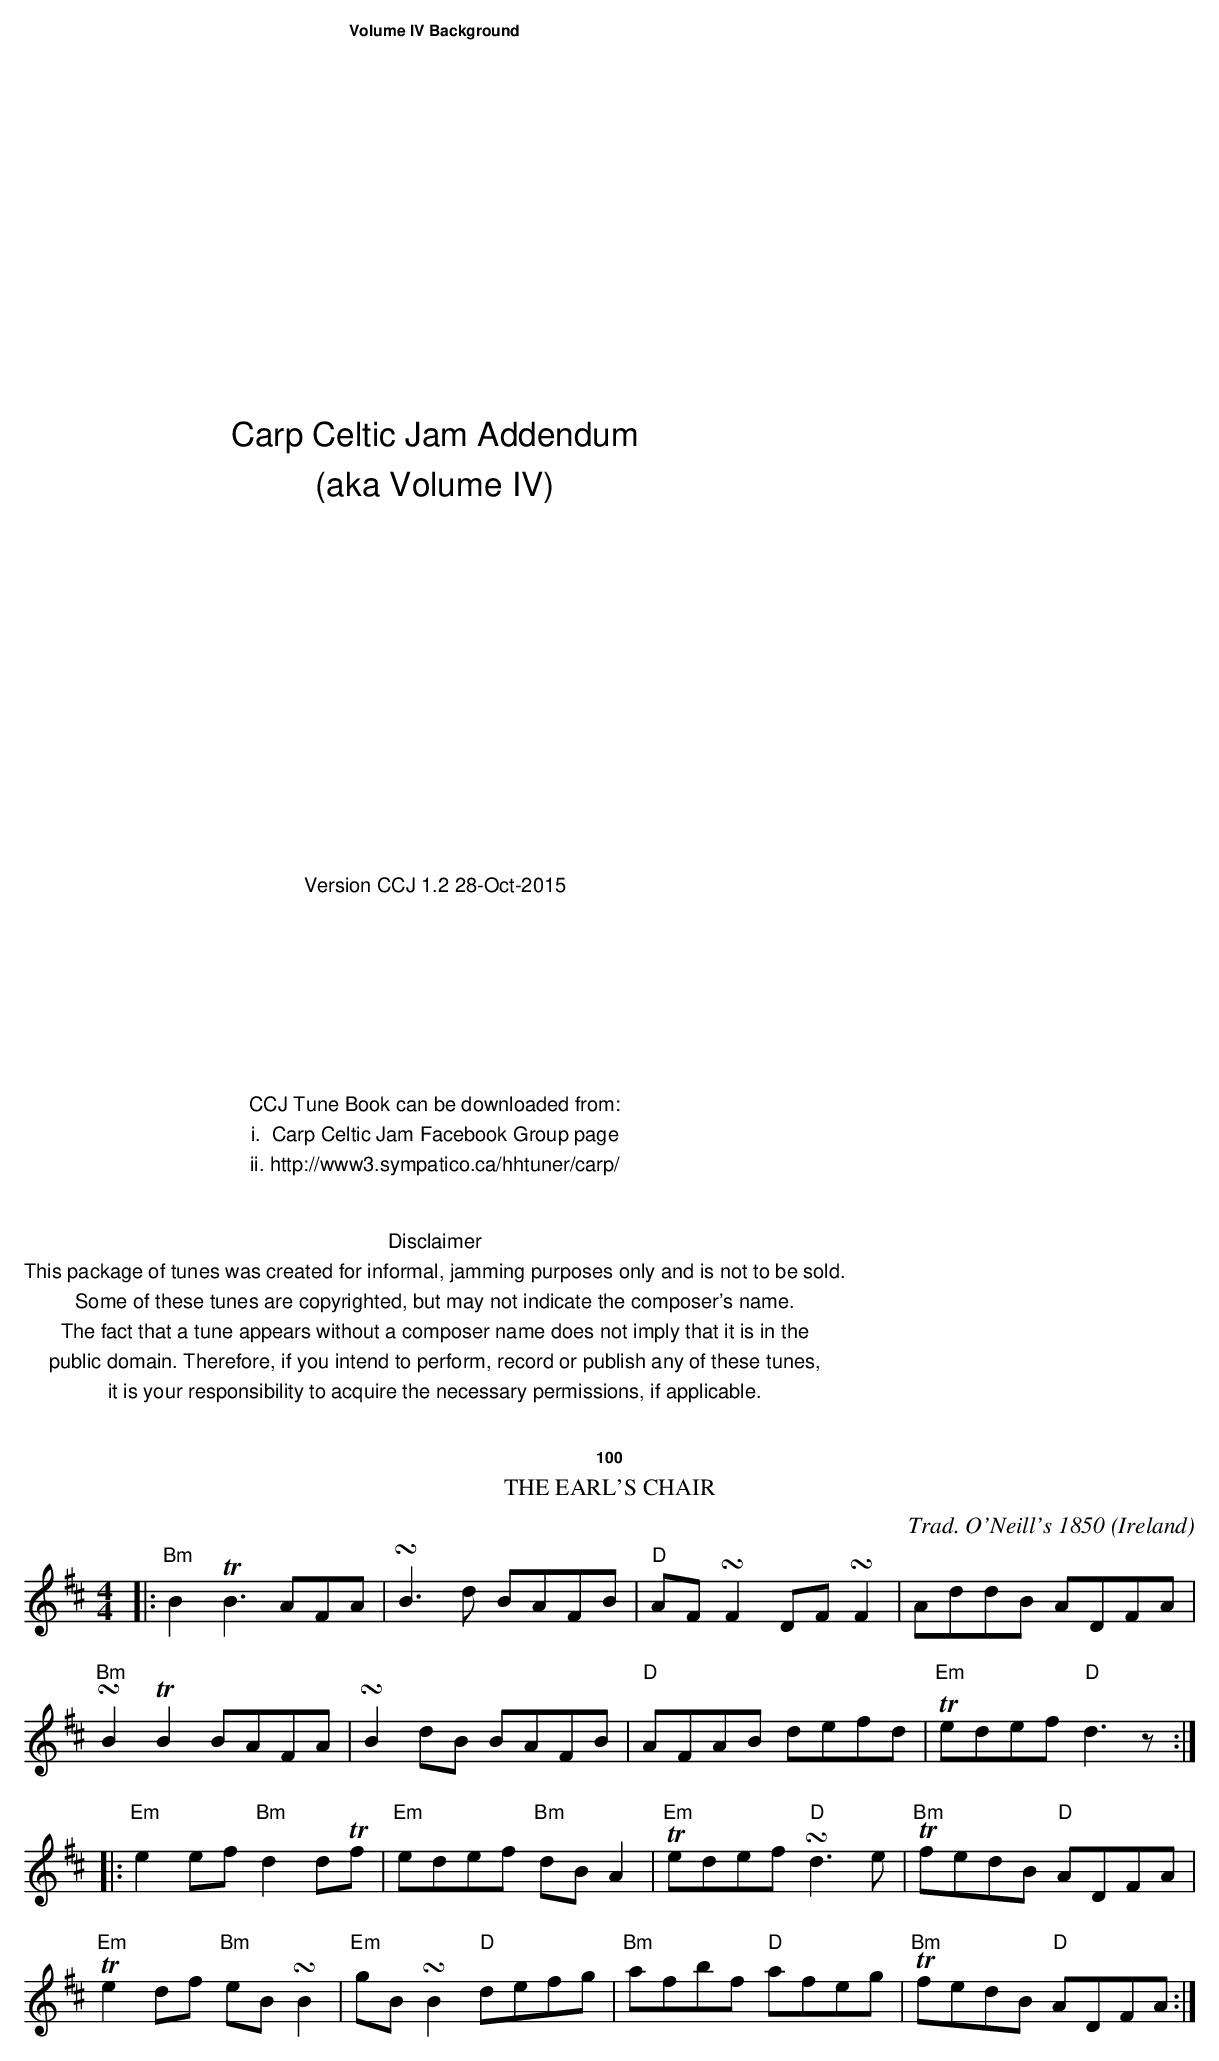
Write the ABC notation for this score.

X:1
T:Earl's Chair, The
C:Trad. O'Neill's 1850
O:Ireland
M:4/4
L:1/8
K:D
|:"Bm"B2 !trill!B3 AFA|!turn!B3 d BAFB|"D"AF !turn!F2 DF !turn!F2|AddB ADFA|
"Bm"!turn!B2!trill!B2 BAFA|!turn!B2 dB BAFB|"D"AFAB defd|"Em"!trill!edef "D"d3 z:|
|:"Em"e2ef "Bm"d2d!trill!f|"Em"edef "Bm"dB A2|"Em"!trill!edef "D"!turn!d3e|"Bm"!trill!fedB "D"ADFA|
"Em"!trill!e2 df "Bm"eB !turn!B2|"Em"gB !turn!B2 "D"defg|"Bm"afbf "D"afeg|"Bm"!trill!fedB "D"ADFA:|
